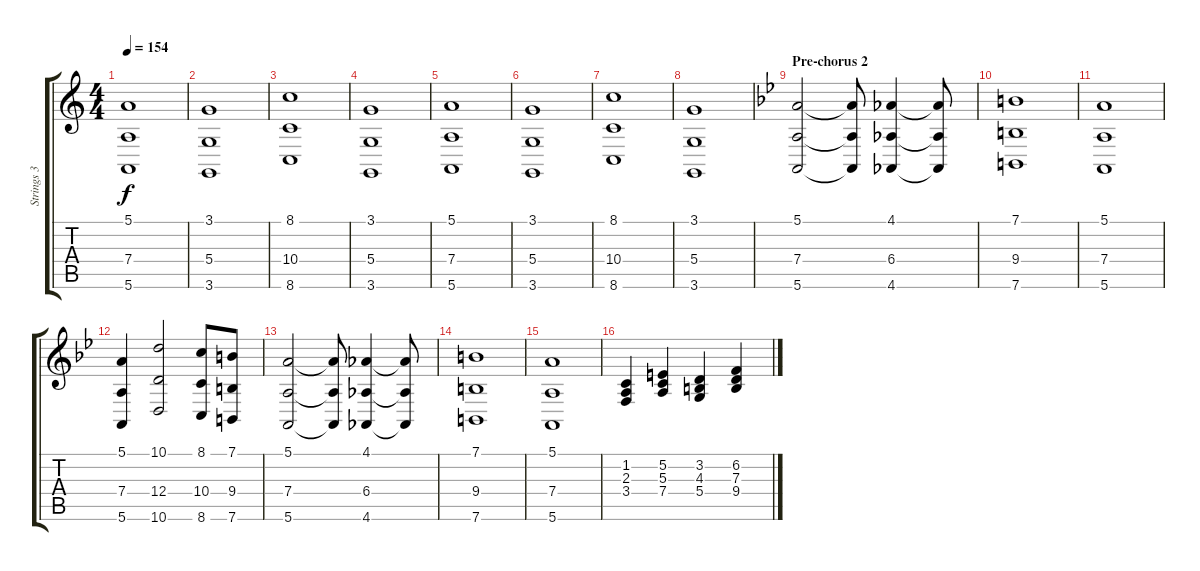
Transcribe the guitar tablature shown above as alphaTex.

\track ("Strings 3" "Strings 3") {instrument stringensemble1}
\staff {score tabs}
\tuning (E4 B3 G3 D3 A2 E2) {hide}
\ts (4 4)
\tempo 154
\clef g2
\ks c
(5.1 7.4 5.6).1{dy f} |
(3.1 5.4 3.6).1 |
(8.1 10.4 8.6).1 |
(3.1 5.4 3.6).1 |
(5.1 7.4 5.6).1 |
(3.1 5.4 3.6).1 |
(8.1 10.4 8.6).1 |
(3.1 5.4 3.6).1 |
\section ("" "Pre-chorus 2")
\ks gminor
(5.1 7.4 5.6).2{volume 14} (5.1{t} 7.4{t} 5.6{t}).8 (4.1 6.4 4.6).4 (4.1{t} 6.4{t} 4.6{t}).8 |
(7.1 9.4 7.6).1 |
(5.1 7.4 5.6).1 |
(5.1 7.4 5.6).4 (10.1 12.4 10.6).2 (8.1 10.4 8.6).8 (7.1 9.4 7.6).8 |
(5.1 7.4 5.6).2 (5.1{t} 7.4{t} 5.6{t}).8 (4.1 6.4 4.6).4 (4.1{t} 6.4{t} 4.6{t}).8 |
(7.1 9.4 7.6).1 |
(5.1 7.4 5.6).1 |
(1.2 2.3 3.4).4 (5.2 5.3 7.4).4 (3.2 4.3 5.4).4 (6.2 7.3 9.4).4
